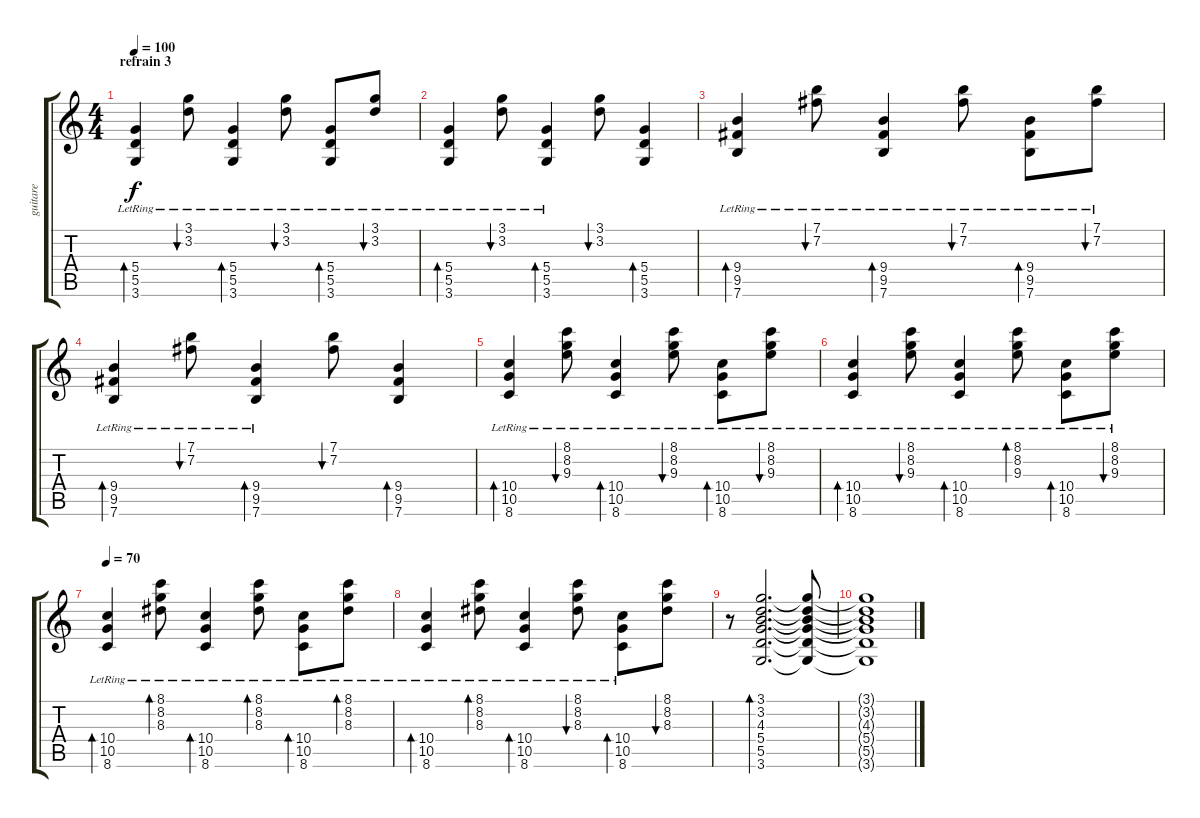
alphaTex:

\track ("guitare" "guitare") {instrument acousticguitarsteel}
\staff {score tabs}
\tuning (E4 B3 G3 D3 A2 E2) {hide}
\ts (4 4)
\section ("" "refrain 3")
\tempo 100
\clef g2
\ks c
(5.4{lr} 5.5{lr} 3.6{lr}).4{bd 60 dy f} (3.1{lr} 3.2{lr}).8{bu 60} (5.4{lr} 5.5{lr} 3.6{lr}).4{bd 60} (3.1{lr} 3.2{lr}).8{bu 60} (5.4{lr} 5.5{lr} 3.6{lr}).8{bd 60} (3.1{lr} 3.2{lr}).8{bu 60} |
(5.4{lr} 5.5{lr} 3.6{lr}).4{bd 60} (3.1{lr} 3.2{lr}).8{bu 60} (5.4{lr} 5.5{lr} 3.6{lr}).4{bd 60} (3.1 3.2).8{bu 60} (5.4 5.5 3.6).4{bd 60} |
(9.4{lr} 9.5{lr} 7.6{lr}).4{bd 60} (7.1{lr} 7.2{lr}).8{bu 60} (9.4{lr} 9.5{lr} 7.6{lr}).4{bd 60} (7.1{lr} 7.2{lr}).8{bu 60} (9.4{lr} 9.5{lr} 7.6{lr}).8{bd 60} (7.1{lr} 7.2{lr}).8{bu 60} |
(9.4{lr} 9.5{lr} 7.6{lr}).4{bd 60} (7.1{lr} 7.2{lr}).8{bu 60} (9.4{lr} 9.5{lr} 7.6{lr}).4{bd 60} (7.1 7.2).8{bu 60} (9.4 9.5 7.6).4{bd 60} |
(10.4{lr} 10.5{lr} 8.6{lr}).4{bd 60} (8.1{lr} 8.2{lr} 9.3{lr}).8{bu 60} (10.4{lr} 10.5{lr} 8.6{lr}).4{bd 60} (8.1{lr} 8.2{lr} 9.3{lr}).8{bu 60} (10.4{lr} 10.5{lr} 8.6{lr}).8{bd 60} (8.1{lr} 8.2{lr} 9.3{lr}).8{bu 60} |
(10.4{lr} 10.5{lr} 8.6{lr}).4{bd 60} (8.1{lr} 8.2{lr} 9.3{lr}).8{bu 60} (10.4{lr} 10.5{lr} 8.6{lr}).4{bd 60} (8.1{lr} 8.2{lr} 9.3{lr}).8{bd 60} (10.4{lr} 10.5{lr} 8.6{lr}).8{bd 60} (8.1{lr} 8.2{lr} 9.3{lr}).8{bu 60} |
\tempo 70
(10.4{lr} 10.5{lr} 8.6{lr}).4{bd 60} (8.1{lr} 8.2{lr} 8.3{lr}).8{bd 60} (10.4{lr} 10.5{lr} 8.6{lr}).4{bd 60} (8.1{lr} 8.2{lr} 8.3{lr}).8{bd 60} (10.4{lr} 10.5{lr} 8.6{lr}).8{bd 60} (8.1{lr} 8.2{lr} 8.3{lr}).8{bd 60} |
(10.4{lr} 10.5{lr} 8.6{lr}).4{bd 60} (8.1{lr} 8.2{lr} 8.3{lr}).8{bd 60} (10.4{lr} 10.5{lr} 8.6{lr}).4{bd 60} (8.1{lr} 8.2{lr} 8.3{lr}).8{bu 60} (10.4{lr} 10.5{lr} 8.6{lr}).8{bd 60} (8.1 8.2 8.3).8{bu 60} |
r.8 (3.1 3.2 4.3 5.4 5.5 3.6).2{d bd 480} (3.1{t} 3.2{t} 4.3{t} 5.4{t} 5.5{t} 3.6{t}).8 |
(3.1{t} 3.2{t} 4.3{t} 5.4{t} 5.5{t} 3.6{t}).1
